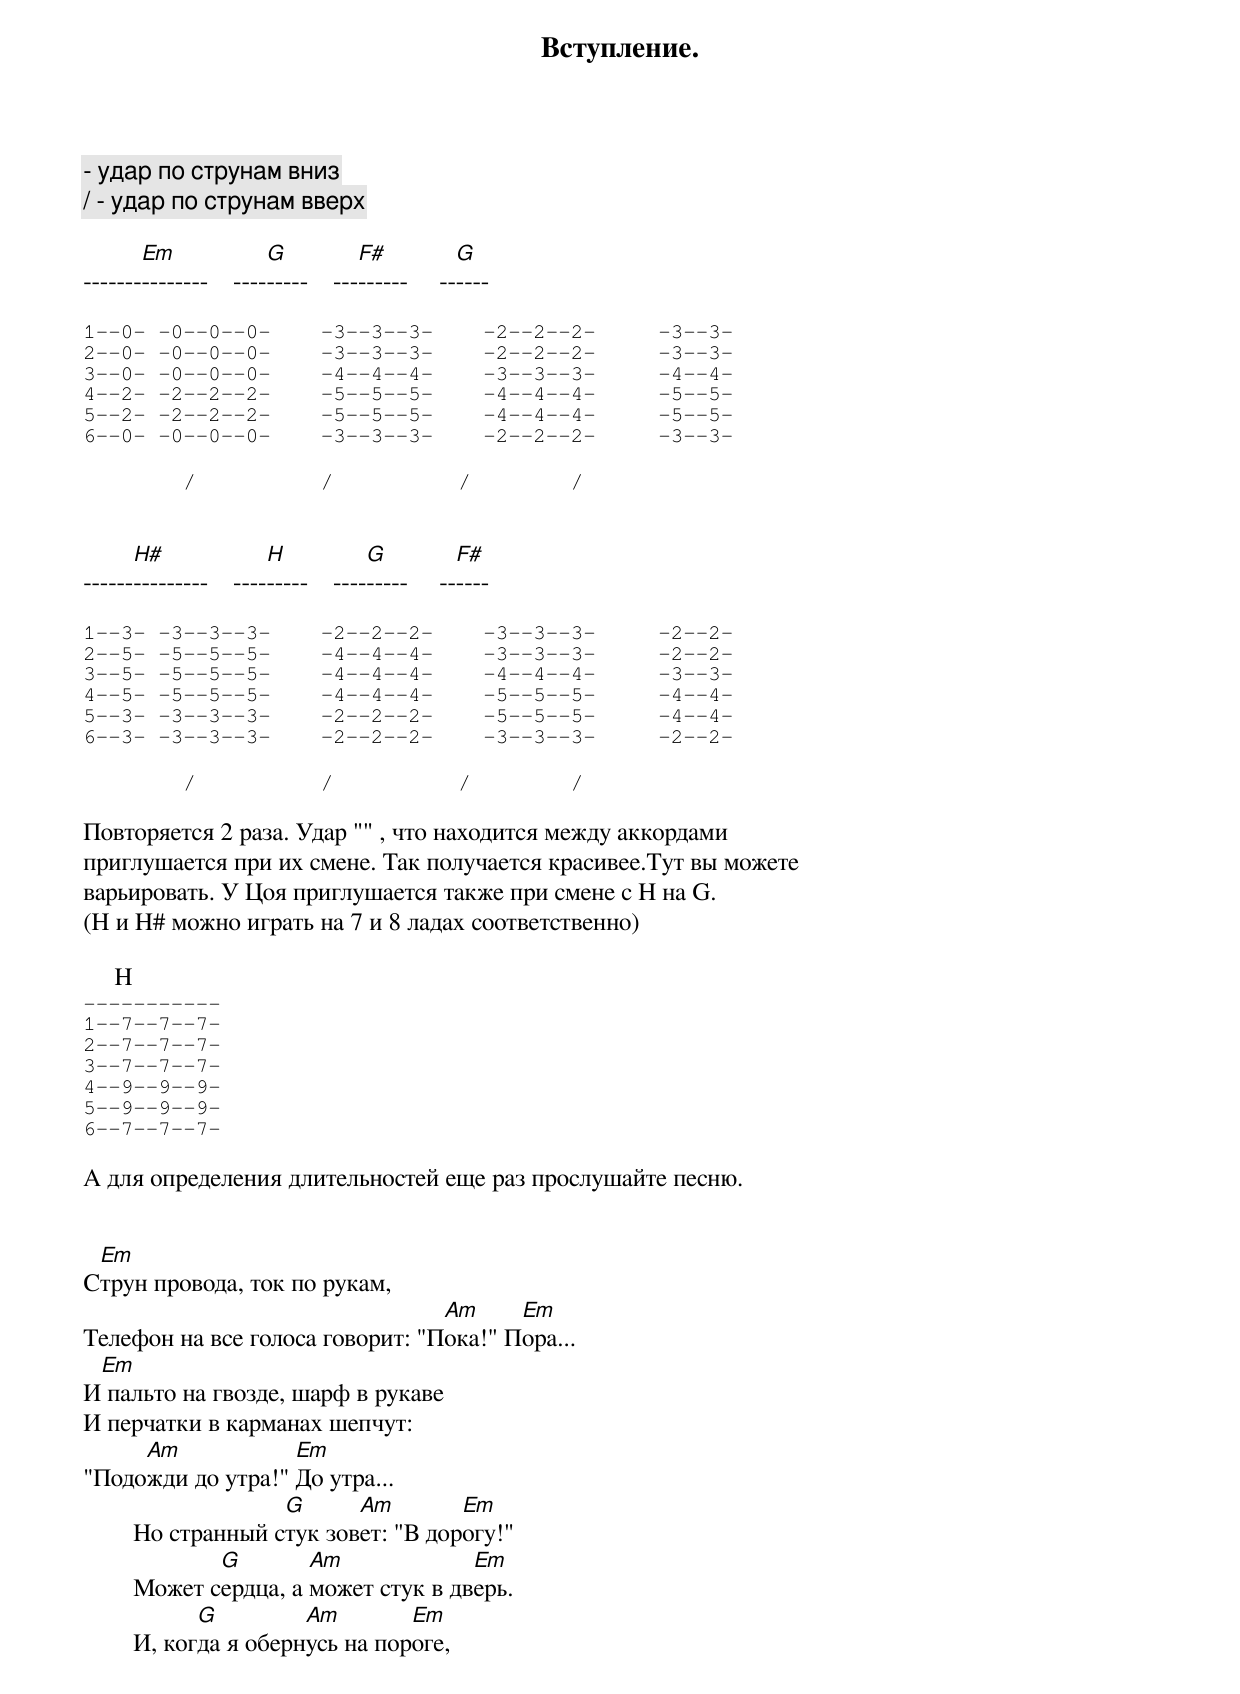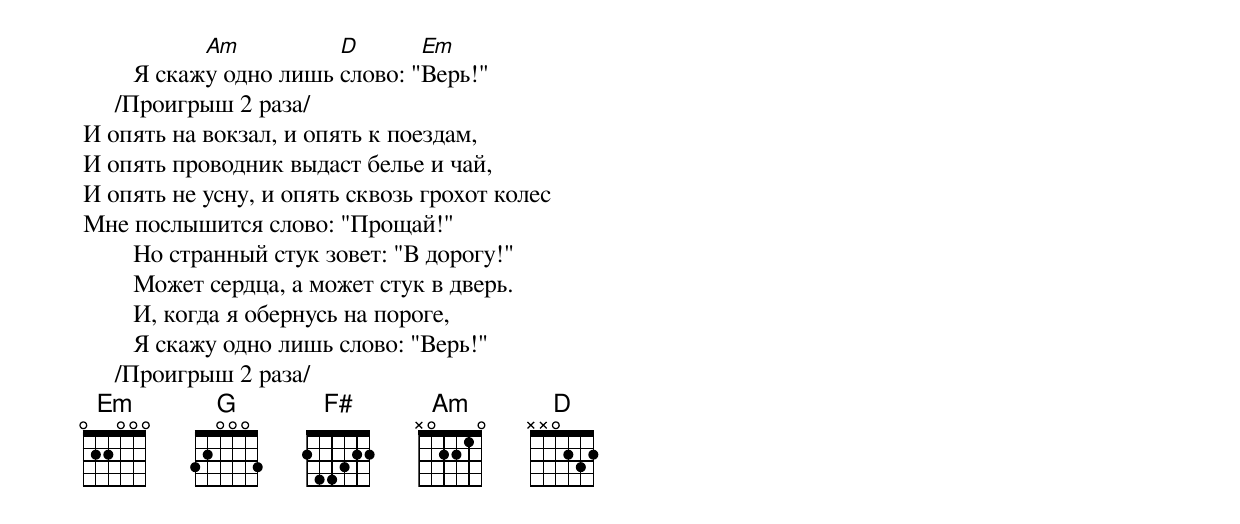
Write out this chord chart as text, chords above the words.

Вступление.

 - удар по струнам вниз
/ - удар по струнам вверх

       Em              G           F#           G
---------------    ---------    ---------     ------

1--0- -0--0--0-    -3--3--3-    -2--2--2-     -3--3-
2--0- -0--0--0-    -3--3--3-    -2--2--2-     -3--3-
3--0- -0--0--0-    -4--4--4-    -3--3--3-     -4--4-
4--2- -2--2--2-    -5--5--5-    -4--4--4-     -5--5-
5--2- -2--2--2-    -5--5--5-    -4--4--4-     -5--5-
6--0- -0--0--0-    -3--3--3-    -2--2--2-     -3--3-

        /          /          /        /


      H#               H            G           F#
---------------    ---------    ---------     ------

1--3- -3--3--3-    -2--2--2-    -3--3--3-     -2--2-
2--5- -5--5--5-    -4--4--4-    -3--3--3-     -2--2-
3--5- -5--5--5-    -4--4--4-    -4--4--4-     -3--3-
4--5- -5--5--5-    -4--4--4-    -5--5--5-     -4--4-
5--3- -3--3--3-    -2--2--2-    -5--5--5-     -4--4-
6--3- -3--3--3-    -2--2--2-    -3--3--3-     -2--2-

        /          /          /        /

Повторяется 2 раза. Удар "" , что находится между аккордами
приглушается при их смене. Так получается красивее.Тут вы можете
варьировать. У Цоя приглушается также при смене с H на G.
(H и H# можно играть на 7 и 8 ладах соответственно)

     H
-----------
1--7--7--7-
2--7--7--7-
3--7--7--7-
4--9--9--9-
5--9--9--9-
6--7--7--7-

А для определения длительностей еще раз прослушайте песню.


 Em
Струн провода, ток по рукам,
                                 Am     Em
Телефон на все голоса говорит: "Пока!" Пора...
 Em
И пальто на гвозде, шарф в рукаве
И перчатки в карманах шепчут:
     Am            Em
"Подожди до утра!" До утра...
                     G      Am        Em
        Но странный стук зовет: "В дорогу!"
               G        Am             Em
        Может сердца, а может стук в дверь.
              G         Am        Em
        И, когда я обернусь на пороге,
              Am          D       Em
        Я скажу одно лишь слово: "Верь!"
     /Проигрыш 2 раза/
И опять на вокзал, и опять к поездам,
И опять проводник выдаст белье и чай,
И опять не усну, и опять сквозь грохот колес
Мне послышится слово: "Прощай!"
        Но странный стук зовет: "В дорогу!"
        Может сердца, а может стук в дверь.
        И, когда я обернусь на пороге,
        Я скажу одно лишь слово: "Верь!"
     /Проигрыш 2 раза/
